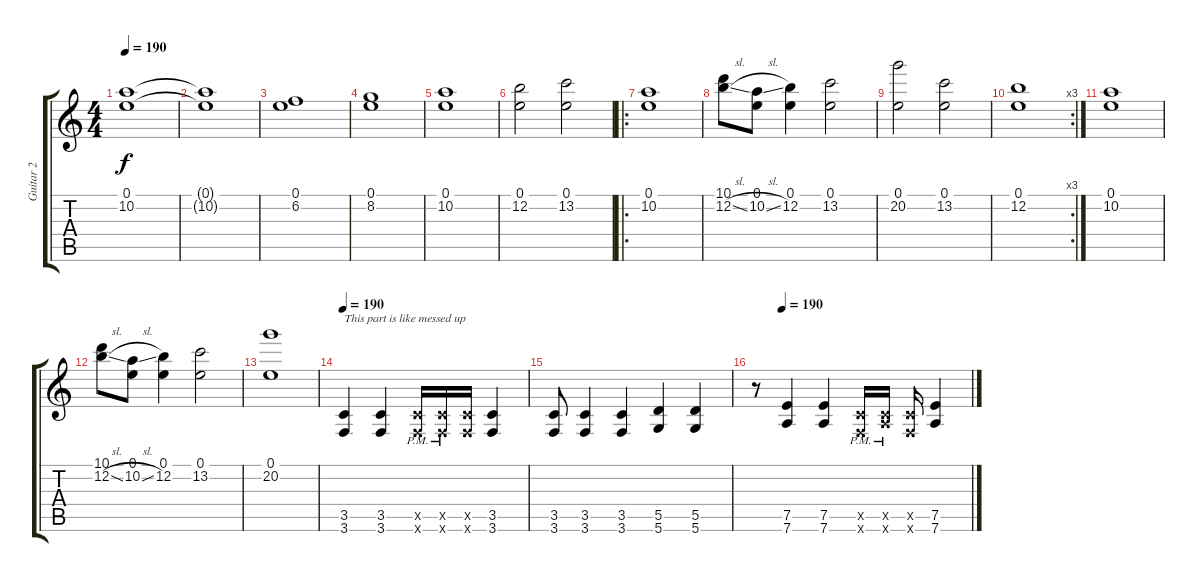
\track ("Guitar 2" "Guitar 2") {instrument distortionguitar}
\staff {score tabs}
\tuning (E4 B3 G3 D3 A2 D2) {hide}
\ts (4 4)
\tempo 190
\clef g2
\ks c
(0.1 10.2).1{dy f} |
(0.1{t} 10.2{t}).1 |
(0.1 6.2).1 |
(0.1 8.2).1 |
(0.1 10.2).1 |
(0.1 12.2).2 (0.1 13.2).2 |
\ro
(0.1 10.2).1{volume 14} |
(10.1 12.2{sl}).8 (0.1 10.2{sl}).8 (0.1 12.2).4 (0.1 13.2).2 |
(0.1 20.2).2 (0.1 13.2).2 |
\rc 3
(0.1 12.2).1 |
(0.1 10.2).1{volume 14} |
(10.1 12.2{sl}).8 (0.1 10.2{sl}).8 (0.1 12.2).4 (0.1 13.2).2 |
(0.1 20.2).1 |
\tempo 190
(3.5 3.6).4{txt "This part is like messed up"} (3.5 3.6).4 (3.5{pm x} 3.6{pm x}).16 (3.5{pm x} 3.6{pm x}).16 (3.5{x} 3.6{x}).16 (3.5 3.6).4 |
(3.5 3.6).8 (3.5 3.6).4 (3.5 3.6).4 (5.5 5.6).4 (5.5 5.6).4 |
\tempo (190 0.125)
r.8 (7.5 7.6).4 (7.5 7.6).4 (3.5{pm x} 3.6{pm x}).16 (3.5{pm x} 7.6{pm x}).16 (3.5{x} 3.6{x}).16 (7.5 7.6).4
